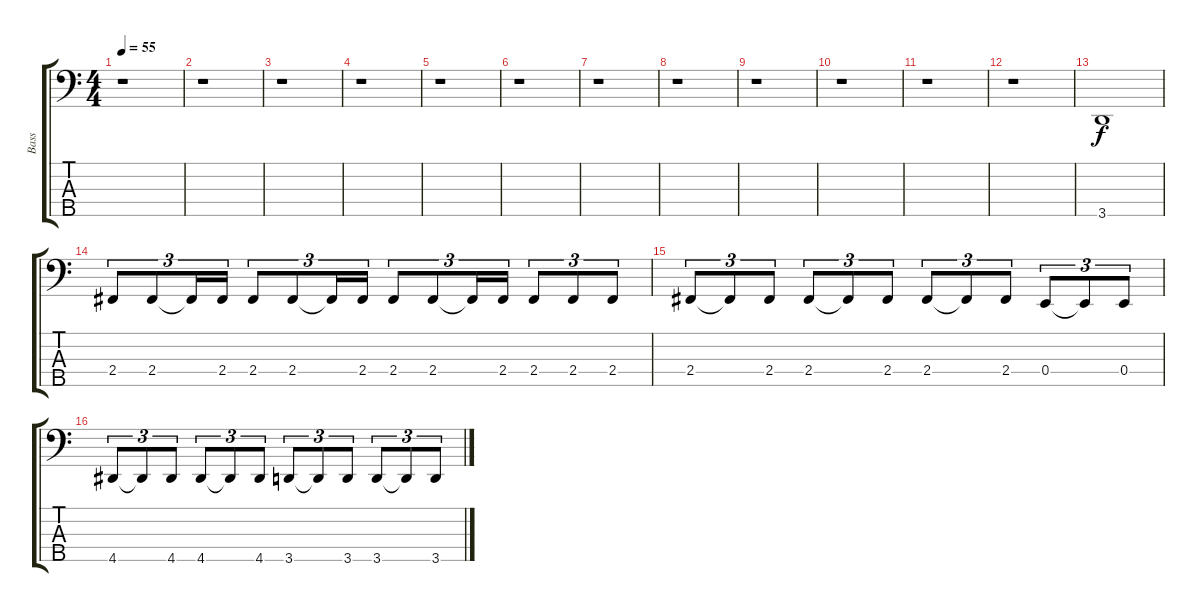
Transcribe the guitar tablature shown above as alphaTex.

\track ("Bass" "Bass") {instrument electricbassfinger}
\staff {score tabs}
\tuning (G2 D2 A1 E1 B0) {hide}
\ts (4 4)
\tempo 55
\clef f4
\ks c
r.1{dy f} |
r.1 |
r.1 |
r.1 |
r.1 |
r.1 |
r.1 |
r.1 |
r.1 |
r.1 |
r.1 |
r.1 |
3.5.1{volume 14} |
2.4.8{tu (3 2)} 2.4.8{tu (3 2)} 2.4{t}.16{tu (3 2)} 2.4.16{tu (3 2)} 2.4.8{tu (3 2)} 2.4.8{tu (3 2)} 2.4{t}.16{tu (3 2)} 2.4.16{tu (3 2)} 2.4.8{tu (3 2)} 2.4.8{tu (3 2)} 2.4{t}.16{tu (3 2)} 2.4.16{tu (3 2)} 2.4.8{tu (3 2)} 2.4.8{tu (3 2)} 2.4.8{tu (3 2)} |
2.4.8{tu (3 2)} 2.4{t}.8{tu (3 2)} 2.4.8{tu (3 2)} 2.4.8{tu (3 2)} 2.4{t}.8{tu (3 2)} 2.4.8{tu (3 2)} 2.4.8{tu (3 2)} 2.4{t}.8{tu (3 2)} 2.4.8{tu (3 2)} 0.4.8{tu (3 2)} 0.4{t}.8{tu (3 2)} 0.4.8{tu (3 2)} |
4.5.8{tu (3 2)} 4.5{t}.8{tu (3 2)} 4.5.8{tu (3 2)} 4.5.8{tu (3 2)} 4.5{t}.8{tu (3 2)} 4.5.8{tu (3 2)} 3.5.8{tu (3 2)} 3.5{t}.8{tu (3 2)} 3.5.8{tu (3 2)} 3.5.8{tu (3 2)} 3.5{t}.8{tu (3 2)} 3.5.8{tu (3 2)}
